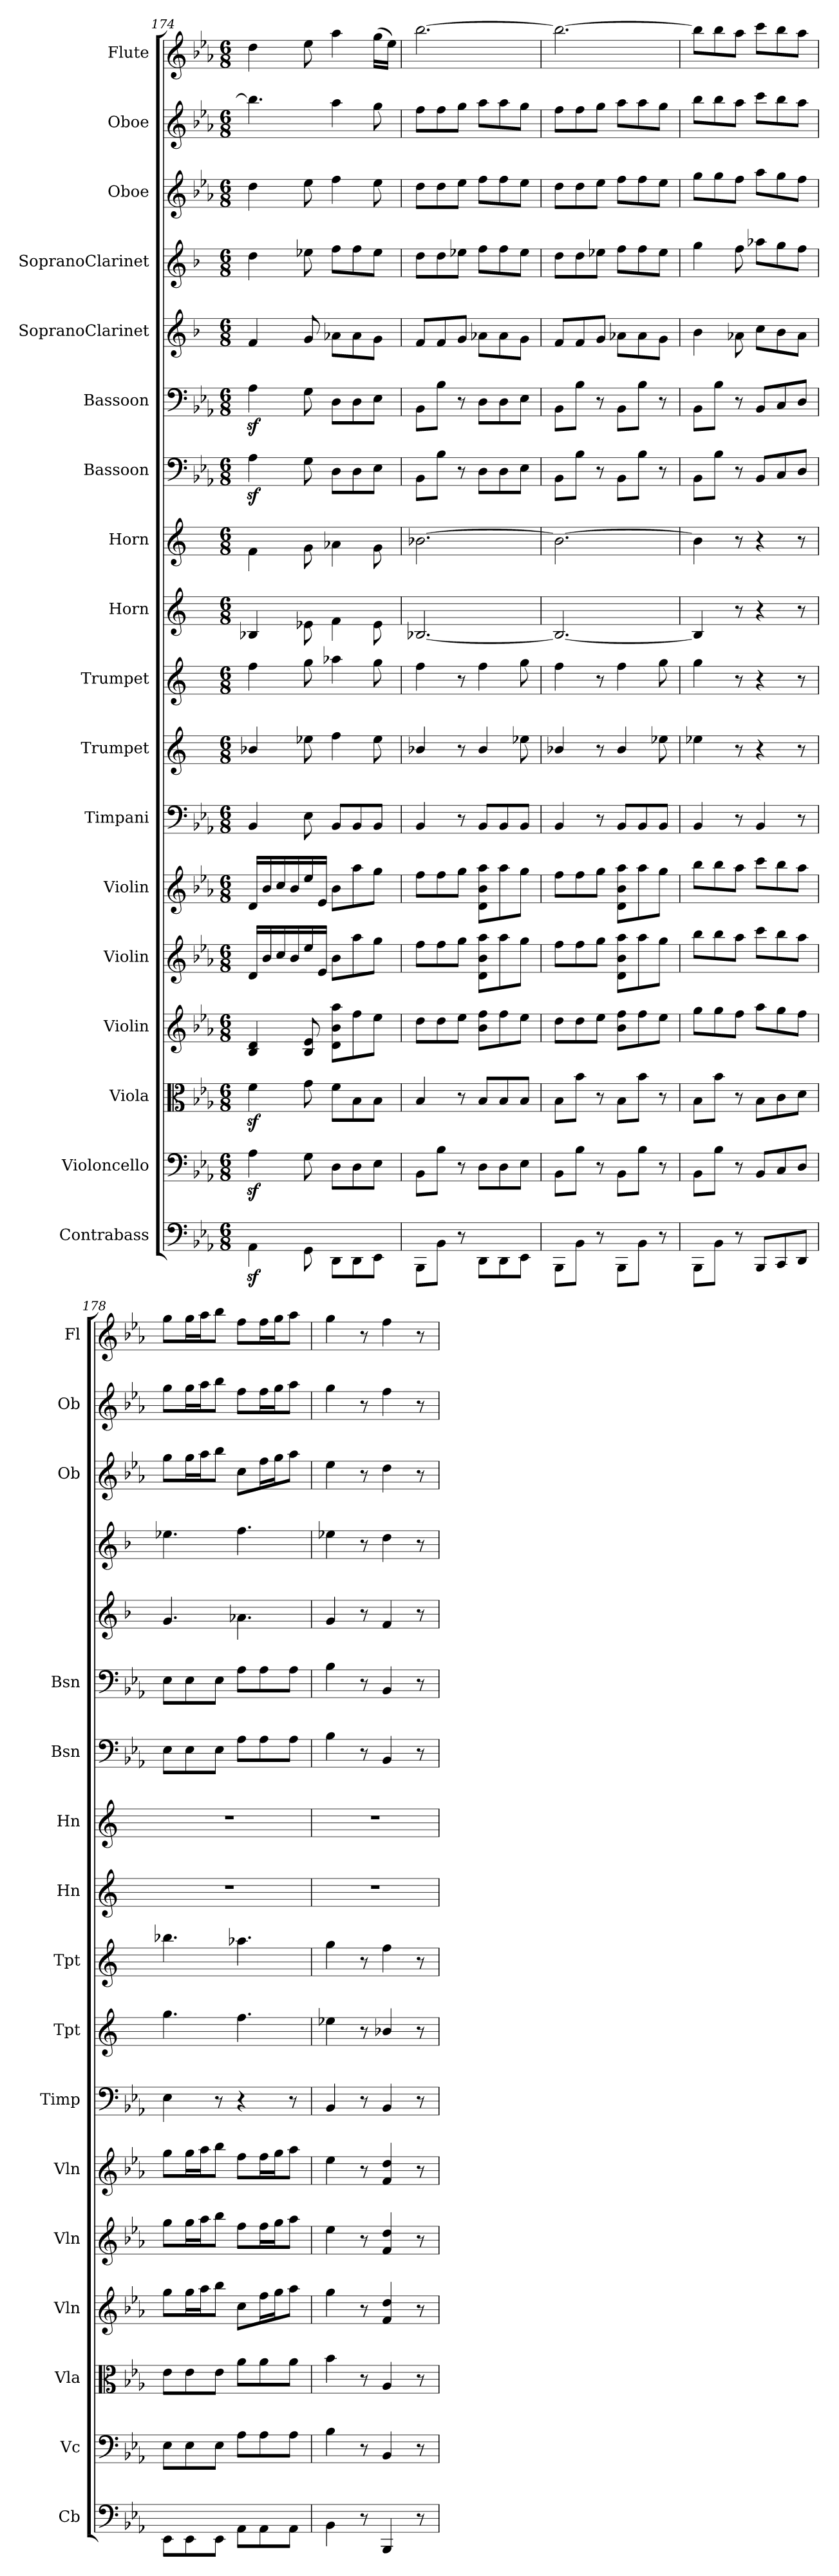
**kern	**kern	**kern	**kern	**kern	**kern	**kern	**kern	**kern	**kern	**kern	**kern	**kern	**kern	**kern	**kern	**kern	**kern
*part18	*part17	*part16	*part15	*part14	*part13	*part12	*part11	*part10	*part9	*part8	*part7	*part6	*part5	*part4	*part3	*part2	*part1
*staff18	*staff17	*staff16	*staff15	*staff14	*staff13	*staff12	*staff11	*staff10	*staff9	*staff8	*staff7	*staff6	*staff5	*staff4	*staff3	*staff2	*staff1
*I"Contrabass	*I"Violoncello	*I"Viola	*I"Violin	*I"Violin	*I"Violin	*I"Timpani	*I"Trumpet	*I"Trumpet	*I"Horn	*I"Horn	*I"Bassoon	*I"Bassoon	*I"SopranoClarinet	*I"SopranoClarinet	*I"Oboe	*I"Oboe	*I"Flute
*I'Cb	*I'Vc	*I'Vla	*I'Vln	*I'Vln	*I'Vln	*I'Timp	*I'Tpt	*I'Tpt	*I'Hn	*I'Hn	*I'Bsn	*I'Bsn	*	*	*I'Ob	*I'Ob	*I'Fl
*clefF4	*clefF4	*clefC3	*clefG2	*clefG2	*clefG2	*clefF4	*clefG2	*clefG2	*clefG2	*clefG2	*clefF4	*clefF4	*clefG2	*clefG2	*clefG2	*clefG2	*clefG2
*k[b-e-a-]	*k[b-e-a-]	*k[b-e-a-]	*k[b-e-a-]	*k[b-e-a-]	*k[b-e-a-]	*k[b-e-a-]	*k[]	*k[]	*k[]	*k[]	*k[b-e-a-]	*k[b-e-a-]	*k[b-]	*k[b-]	*k[b-e-a-]	*k[b-e-a-]	*k[b-e-a-]
*M6/8	*M6/8	*M6/8	*M6/8	*M6/8	*M6/8	*M6/8	*M6/8	*M6/8	*M6/8	*M6/8	*M6/8	*M6/8	*M6/8	*M6/8	*M6/8	*M6/8	*M6/8
=174	=174	=174	=174	=174	=174	=174	=174	=174	=174	=174	=174	=174	=174	=174	=174	=174	=174
4AA-z\	4A-z\	4fz\	4B-/ 4d/	16d/LL	16d/LL	4BB-/	4b-X/	4ff\	4B-X/	4f\	4A-z\	4A-z\	4f/	4dd\	4dd\	4.bb-\]	4dd\
.	.	.	.	16b-/	16b-/	.	.	.	.	.	.	.	.	.	.	.	.
.	.	.	.	16cc/	16cc/	.	.	.	.	.	.	.	.	.	.	.	.
.	.	.	.	16b-/	16b-/	.	.	.	.	.	.	.	.	.	.	.	.
8GG\	8G\	8g\	8B-/ 8e-/	16ee-/	16ee-/	8E-\	8ee-X\	8gg\	8e-X\	8g\	8G\	8G\	8g/	8ee-X\	8ee-\	.	8ee-\
.	.	.	.	16e-/JJ	16e-/JJ	.	.	.	.	.	.	.	.	.	.	.	.
8DD\L	8D\L	8f\L	8d\ 8b-\ 8aa-\L	8b-\L	8b-\L	8BB-/L	4ff\	4aa-X\	4f\	4a-X\	8D\L	8D\L	8a-X\L	8ff\L	4ff\	4aa-\	4aa-\
8DD\	8D\	8B-\	8ff\	8aa-\	8aa-\	8BB-/	.	.	.	.	8D\	8D\	8a-\	8ff\	.	.	.
8EE-\J	8E-\J	8B-\J	8ee-\J	8gg\J	8gg\J	8BB-/J	8ee-\	8gg\	8e-\	8g\	8E-\J	8E-\J	8g\J	8ee-\J	8ee-\	8gg\	(16gg\LL
.	.	.	.	.	.	.	.	.	.	.	.	.	.	.	.	.	16ee-\JJ)
=175	=175	=175	=175	=175	=175	=175	=175	=175	=175	=175	=175	=175	=175	=175	=175	=175	=175
8BBB-\L	8BB-\L	4B-/	8dd\L	8ff\L	8ff\L	4BB-/	4b-X/	4ff\	[2.B-X/	[2.b-X\	8BB-\L	8BB-\L	8f/L	8dd\L	8dd\L	8ff\L	[2.bb-\
8BB-\J	8B-\J	.	8dd\	8ff\	8ff\	.	.	.	.	.	8B-\J	8B-\J	8f/	8dd\	8dd\	8ff\	.
8r	8r	8r	8ee-\J	8gg\J	8gg\J	8r	8r	8r	.	.	8r	8r	8g/J	8ee-X\J	8ee-\J	8gg\J	.
8DD\L	8D\L	8B-/L	8b-\ 8ff\L	8d\ 8b-\ 8aa-\L	8d\ 8b-\ 8aa-\L	8BB-/L	4b-/	4ff\	.	.	8D\L	8D\L	8a-X\L	8ff\L	8ff\L	8aa-\L	.
8DD\	8D\	8B-/	8ff\	8aa-\	8aa-\	8BB-/	.	.	.	.	8D\	8D\	8a-\	8ff\	8ff\	8aa-\	.
8EE-\J	8E-\J	8B-/J	8ee-\J	8gg\J	8gg\J	8BB-/J	8ee-X\	8gg\	.	.	8E-\J	8E-\J	8g\J	8ee-\J	8ee-\J	8gg\J	.
=176	=176	=176	=176	=176	=176	=176	=176	=176	=176	=176	=176	=176	=176	=176	=176	=176	=176
8BBB-\L	8BB-\L	8B-\L	8dd\L	8ff\L	8ff\L	4BB-/	4b-X/	4ff\	2.B-/_	2.b-\_	8BB-\L	8BB-\L	8f/L	8dd\L	8dd\L	8ff\L	2.bb-\_
8BB-\J	8B-\J	8b-\J	8dd\	8ff\	8ff\	.	.	.	.	.	8B-\J	8B-\J	8f/	8dd\	8dd\	8ff\	.
8r	8r	8r	8ee-\J	8gg\J	8gg\J	8r	8r	8r	.	.	8r	8r	8g/J	8ee-X\J	8ee-\J	8gg\J	.
8BBB-\L	8BB-\L	8B-\L	8b-\ 8ff\L	8d\ 8b-\ 8aa-\L	8d\ 8b-\ 8aa-\L	8BB-/L	4b-/	4ff\	.	.	8BB-\L	8BB-\L	8a-X\L	8ff\L	8ff\L	8aa-\L	.
8BB-\J	8B-\J	8b-\J	8ff\	8aa-\	8aa-\	8BB-/	.	.	.	.	8B-\J	8B-\J	8a-\	8ff\	8ff\	8aa-\	.
8r	8r	8r	8ee-\J	8gg\J	8gg\J	8BB-/J	8ee-X\	8gg\	.	.	8r	8r	8g\J	8ee-\J	8ee-\J	8gg\J	.
=177	=177	=177	=177	=177	=177	=177	=177	=177	=177	=177	=177	=177	=177	=177	=177	=177	=177
8BBB-\L	8BB-\L	8B-\L	8gg\L	8bb-\L	8bb-\L	4BB-/	4ee-X\	4gg\	4B-/]	4b-\]	8BB-\L	8BB-\L	4b-\	4gg\	8gg\L	8bb-\L	8bb-\L]
8BB-\J	8B-\J	8b-\J	8gg\	8bb-\	8bb-\	.	.	.	.	.	8B-\J	8B-\J	.	.	8gg\	8bb-\	8bb-\
8r	8r	8r	8ff\J	8aa-\J	8aa-\J	8r	8r	8r	8r	8r	8r	8r	8a-X\	8ff\	8ff\J	8aa-\J	8aa-\J
8BBB-/L	8BB-/L	8B-\L	8aa-\L	8ccc\L	8ccc\L	4BB-/	4r	4r	4r	4r	8BB-/L	8BB-/L	8cc\L	8aa-X\L	8aa-\L	8ccc\L	8ccc\L
8CC/	8C/	8c\	8gg\	8bb-\	8bb-\	.	.	.	.	.	8C/	8C/	8b-\	8gg\	8gg\	8bb-\	8bb-\
8DD/J	8D/J	8d\J	8ff\J	8aa-\J	8aa-\J	8r	8r	8r	8r	8r	8D/J	8D/J	8a-\J	8ff\J	8ff\J	8aa-\J	8aa-\J
=178	=178	=178	=178	=178	=178	=178	=178	=178	=178	=178	=178	=178	=178	=178	=178	=178	=178
8EE-\L	8E-\L	8e-\L	8gg\L	8gg\L	8gg\L	4E-\	4.gg\	4.bb-X\	2.r	2.r	8E-\L	8E-\L	4.g/	4.ee-X\	8gg\L	8gg\L	8gg\L
8EE-\	8E-\	8e-\	16gg\L	16gg\L	16gg\L	.	.	.	.	.	8E-\	8E-\	.	.	16gg\L	16gg\L	16gg\L
.	.	.	16aa-\J	16aa-\J	16aa-\J	.	.	.	.	.	.	.	.	.	16aa-\J	16aa-\J	16aa-\J
8EE-\J	8E-\J	8e-\J	8bb-\J	8bb-\J	8bb-\J	8r	.	.	.	.	8E-\J	8E-\J	.	.	8bb-\J	8bb-\J	8bb-\J
8AA-\L	8A-\L	8a-\L	8cc\L	8ff\L	8ff\L	4r	4.ff\	4.aa-X\	.	.	8A-\L	8A-\L	4.a-X\	4.ff\	8cc\L	8ff\L	8ff\L
8AA-\	8A-\	8a-\	16ff\L	16ff\L	16ff\L	.	.	.	.	.	8A-\	8A-\	.	.	16ff\L	16ff\L	16ff\L
.	.	.	16gg\J	16gg\J	16gg\J	.	.	.	.	.	.	.	.	.	16gg\J	16gg\J	16gg\J
8AA-\J	8A-\J	8a-\J	8aa-\J	8aa-\J	8aa-\J	8r	.	.	.	.	8A-\J	8A-\J	.	.	8aa-\J	8aa-\J	8aa-\J
=179	=179	=179	=179	=179	=179	=179	=179	=179	=179	=179	=179	=179	=179	=179	=179	=179	=179
4BB-\	4B-\	4b-\	4gg\	4ee-\	4ee-\	4BB-/	4ee-X\	4gg\	2.r	2.r	4B-\	4B-\	4g/	4ee-X\	4ee-\	4gg\	4gg\
8r	8r	8r	8r	8r	8r	8r	8r	8r	.	.	8r	8r	8r	8r	8r	8r	8r
4BBB-/	4BB-/	4A-/	4f/ 4dd/	4f/ 4dd/	4f/ 4dd/	4BB-/	4b-X/	4ff\	.	.	4BB-/	4BB-/	4f/	4dd\	4dd\	4ff\	4ff\
8r	8r	8r	8r	8r	8r	8r	8r	8r	.	.	8r	8r	8r	8r	8r	8r	8r
=	=	=	=	=	=	=	=	=	=	=	=	=	=	=	=	=	=
*-	*-	*-	*-	*-	*-	*-	*-	*-	*-	*-	*-	*-	*-	*-	*-	*-	*-
